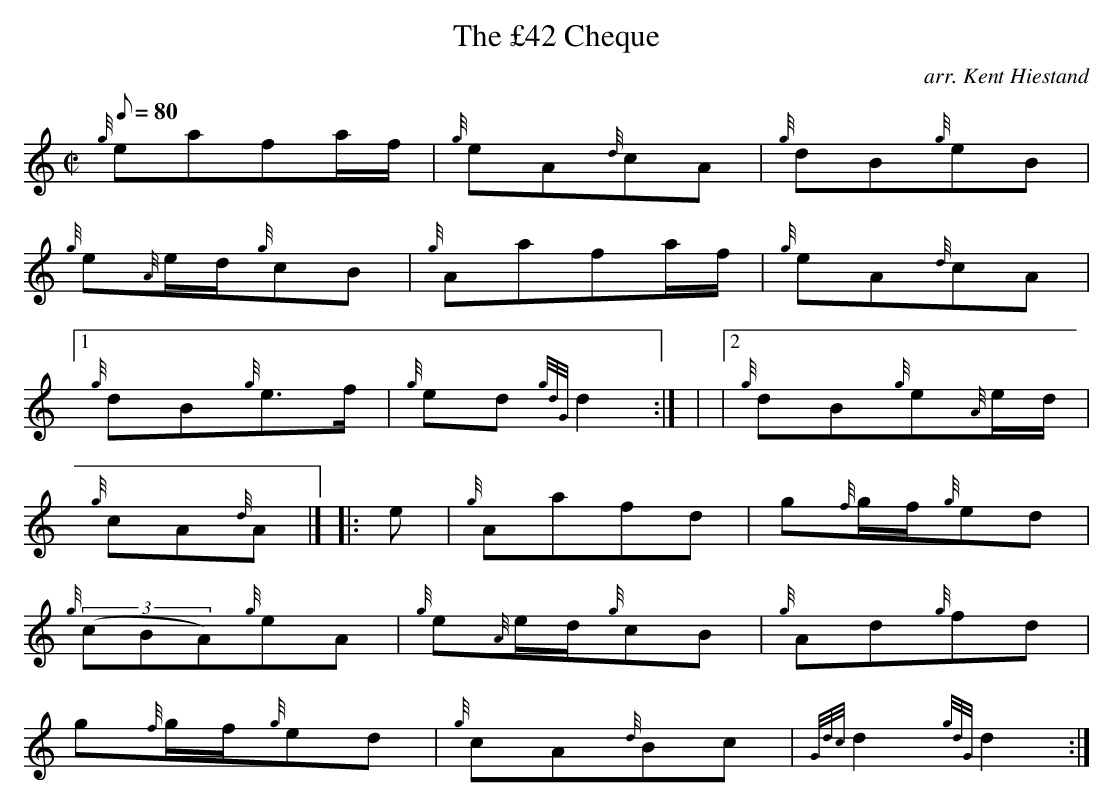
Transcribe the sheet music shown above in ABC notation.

X:1
T:The £42 Cheque
M:C|
L:1/8
Q:80
C:arr. Kent Hiestand
K:HP
{g}eafa/2f/2|
{g}eA{d}cA|
{g}dB{g}eB|  !
{g}e{A}e/2d/2{g}cB|
{g}Aafa/2f/2|
{g}eA{d}cA|1  !
{g}dB{g}e3/2f/2|
{g}ed{gdG}d2:| |
|2 {g}dB{g}e{A}e/2d/2|  !
{g}cA{d}A|] |:
e|
{g}Aafd|
g{f}g/2f/2{g}ed|  !
{g}((3cBA){g}eA|
{g}e{A}e/2d/2{g}cB|
{g}Ad{g}fd|  !
g{f}g/2f/2{g}ed|
{g}cA{d}Bc|
{Gdc}d2{gdG}d2:|  !

